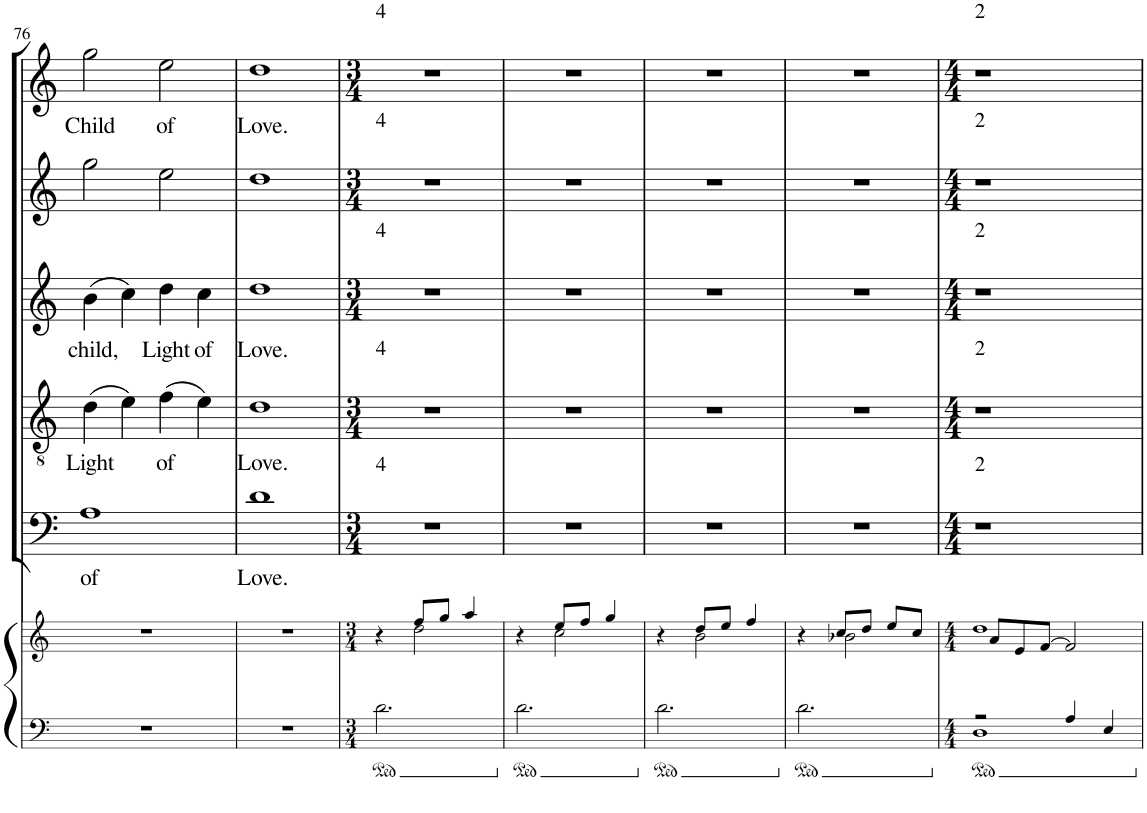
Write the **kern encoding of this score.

**kern	**kern	**kern	**text	**kern	**text	**kern	**text	**kern	**kern	**text
*part7	*part6	*part5	*part5	*part4	*part4	*part3	*part3	*part2	*part1	*part1
*staff7	*staff6	*staff5	*staff5	*staff4	*staff4	*staff3	*staff3	*staff2	*staff1	*staff1
*I"LH	*I"RH	*I"Bassi	*	*I"Tenori	*	*I"Contralti	*	*I"Soprani II	*I"Soprani I	*
!!LO:PB:g=z
*clefF4	*clefG2	*clefF4	*	*clefGv2	*	*clefG2	*	*clefG2	*clefG2	*
*	*	*	*	*	*	*	*	*	*Trd1c2	*
*k[]	*k[]	*k[]	*	*k[]	*	*k[]	*	*k[]	*k[]	*
*M4/4	*M4/4	*M4/4	*	*M4/4	*	*M4/4	*	*M4/4	*M4/4	*
=76	=76	=76	=76	=76	=76	=76	=76	=76	=76	=76
!	!	!	!LO:LY:b	!	!LO:LY:b	!	!LO:LY:b	!	!	!LO:LY:b
1r	1r	1A	of	(4d\	Light	(4b\	child,	2gg\	2gg\	Child
.	.	.	.	4e\)	.	4cc\)	.	.	.	.
!	!	!	!	!	!LO:LY:b	!	!LO:LY:b	!	!	!LO:LY:b
.	.	.	.	(4f\	of	4dd\	Light	2ee\	2ee\	of
!	!	!	!	!	!	!	!LO:LY:b	!	!	!
.	.	.	.	4e\)	.	4cc\	of	.	.	.
=77	=77	=77	=77	=77	=77	=77	=77	=77	=77	=77
!	!	!	!LO:LY:b	!	!LO:LY:b	!	!LO:LY:b	!	!	!LO:LY:b
1r	1r	1d	Love.	1d	Love.	1dd	Love.	1dd	1dd	Love.
=78	=78	=78	=78	=78	=78	=78	=78	=78	=78	=78
*M3/4	*M3/4	*M3/4	*	*M3/4	*	*M3/4	*	*M3/4	*M3/4	*
*ped	*	*	*	*	*	*	*	*	*	*
*	*^	*	*	*	*	*	*	*	*	*
!	!	!	!	!	!	!	!	!	!	!LO:TX:a:t=4	!
!	!	!	!	!	!	!	!	!	!LO:TX:a:t=4	!	!
!	!	!	!	!	!	!	!LO:TX:a:t=4	!	!	!	!
!	!	!	!	!	!LO:TX:a:t=4	!	!	!	!	!	!
!	!	!	!LO:TX:a:t=4	!	!	!	!	!	!	!	!
2.d\	4r	4ryy	2.r	.	2.r	.	2.r	.	2.r	2.r	.
.	8ff/L	2dd\	.	.	.	.	.	.	.	.	.
.	8gg/J	.	.	.	.	.	.	.	.	.	.
.	4aa/	.	.	.	.	.	.	.	.	.	.
=79	=79	=79	=79	=79	=79	=79	=79	=79	=79	=79	=79
*Xped	*	*	*	*	*	*	*	*	*	*	*
*ped	*	*	*	*	*	*	*	*	*	*	*
2.d\	4r	4ryy	2.r	.	2.r	.	2.r	.	2.r	2.r	.
.	8ee/L	2cc\	.	.	.	.	.	.	.	.	.
.	8ff/J	.	.	.	.	.	.	.	.	.	.
.	4gg/	.	.	.	.	.	.	.	.	.	.
=80	=80	=80	=80	=80	=80	=80	=80	=80	=80	=80	=80
*Xped	*	*	*	*	*	*	*	*	*	*	*
*ped	*	*	*	*	*	*	*	*	*	*	*
2.d\	4r	4ryy	2.r	.	2.r	.	2.r	.	2.r	2.r	.
.	8dd/L	2b\	.	.	.	.	.	.	.	.	.
.	8ee/J	.	.	.	.	.	.	.	.	.	.
.	4ff/	.	.	.	.	.	.	.	.	.	.
=81	=81	=81	=81	=81	=81	=81	=81	=81	=81	=81	=81
*Xped	*	*	*	*	*	*	*	*	*	*	*
*ped	*	*	*	*	*	*	*	*	*	*	*
2.d\	4r	4ryy	2.r	.	2.r	.	2.r	.	2.r	2.r	.
.	8cc/L	2b-X\	.	.	.	.	.	.	.	.	.
.	8dd/J	.	.	.	.	.	.	.	.	.	.
.	8ee/L	.	.	.	.	.	.	.	.	.	.
.	8cc/J	.	.	.	.	.	.	.	.	.	.
=82	=82	=82	=82	=82	=82	=82	=82	=82	=82	=82	=82
*M4/4	*M4/4	*	*M4/4	*	*M4/4	*	*M4/4	*	*M4/4	*M4/4	*
*Xped	*	*	*	*	*	*	*	*	*	*	*
*ped	*	*	*	*	*	*	*	*	*	*	*
*^	*	*	*	*	*	*	*	*	*	*	*
!	!	!	!	!	!	!	!	!	!	!	!LO:TX:a:t=2	!
!	!	!	!	!	!	!	!	!	!	!LO:TX:a:t=2	!	!
!	!	!	!	!	!	!	!	!LO:TX:a:t=2	!	!	!	!
!	!	!	!	!	!	!LO:TX:a:t=2	!	!	!	!	!	!
!	!	!	!	!LO:TX:a:t=2	!	!	!	!	!	!	!	!
2r	1D	8ryy	1dd	1r	.	1r	.	1r	.	1r	1r	.
.	.	8a/L	.	.	.	.	.	.	.	.	.	.
.	.	8e/	.	.	.	.	.	.	.	.	.	.
.	.	[8f/J	.	.	.	.	.	.	.	.	.	.
4A/	.	2f/]	.	.	.	.	.	.	.	.	.	.
4E/	.	.	.	.	.	.	.	.	.	.	.	.
*v	*v	*	*	*	*	*	*	*	*	*	*	*
*	*v	*v	*	*	*	*	*	*	*	*	*
*Xped	*	*	*	*	*	*	*	*	*	*
=	=	=	=	=	=	=	=	=	=	=
*-	*-	*-	*-	*-	*-	*-	*-	*-	*-	*-
